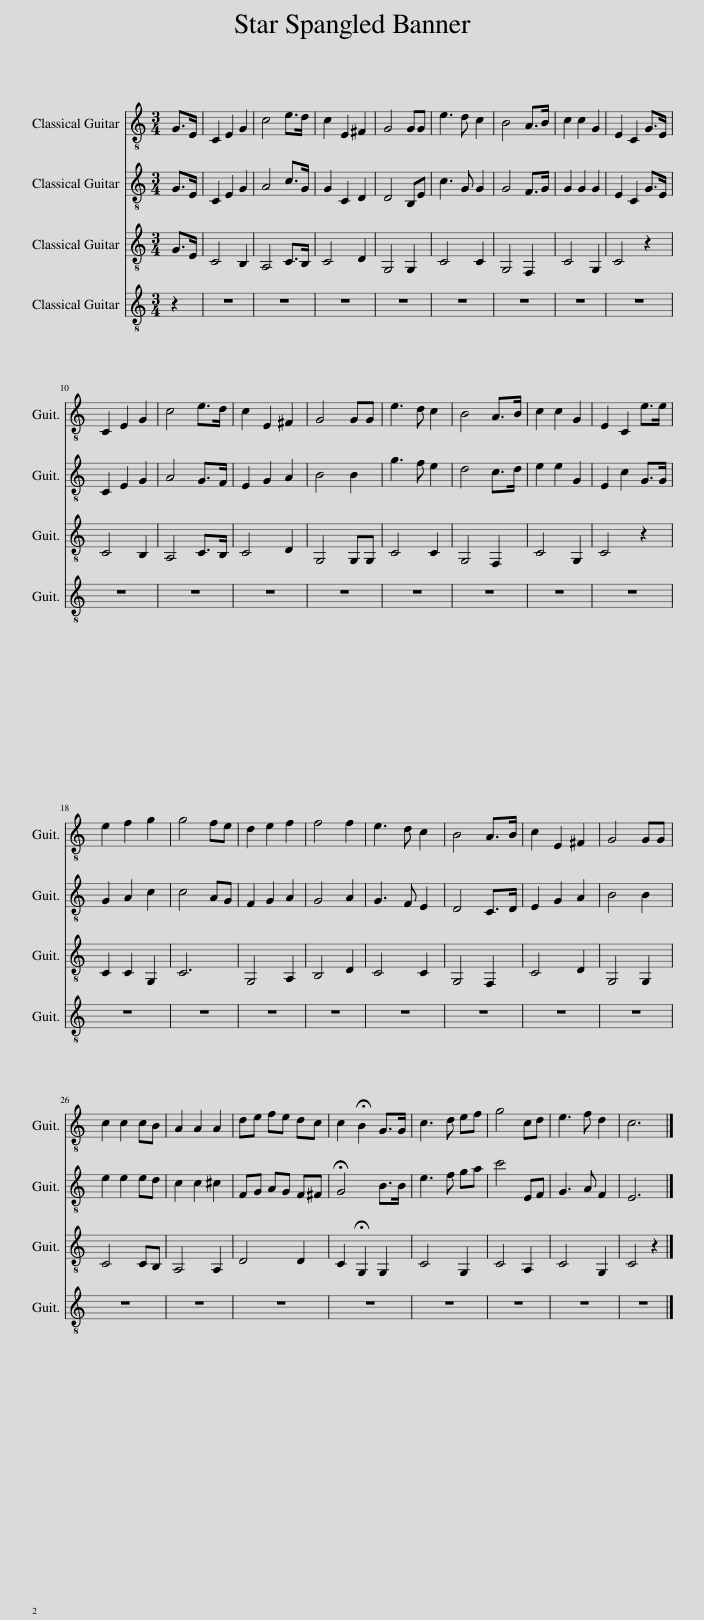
X:1
%%score 1 2 3
L:1/8
M:3/4
I:linebreak $
K:C
V:1 treble-8
V:2 treble-8
V:3 treble-8
V:1
 G>E | C2 E2 G2 | c4 e>d | c2 E2 ^F2 | G4 GG | %5
 e3 d c2 | B4 A>B | c2 c2 G2 | E2 C2 G>E |$ C2 E2 G2 | %10
 c4 e>d | c2 E2 ^F2 | G4 GG | e3 d c2 | B4 A>B | %15
 c2 c2 G2 | E2 C2 e>e |$ e2 f2 g2 | g4 fe | d2 e2 f2 | %20
 f4 f2 | e3 d c2 | B4 A>B | c2 E2 ^F2 | G4 GG |$ %25
 c2 c2 cB | A2 A2 A2 | de fe dc | c2 !fermata!B2 G>G | c3 d ef | %30
 g4 cd | e3 f d2 | c6 |] %33
V:2
 G>E | C2 E2 G2 | A4 c>G | G2 C2 D2 | D4 B,E | %5
 c3 G G2 | G4 F>G | G2 G2 G2 | E2 C2 G>E |$ C2 E2 G2 | %10
 A4 G>F | E2 G2 A2 | B4 B2 | g3 f e2 | d4 c>d | %15
 e2 e2 G2 | E2 c2 G>G |$ G2 A2 c2 | c4 AG | F2 G2 A2 | %20
 G4 A2 | G3 F E2 | D4 C>D | E2 G2 A2 | B4 B2 |$ %25
 e2 e2 ed | c2 c2 ^c2 | FG AG F^F | !fermata!G4 B>B | e3 f ga | %30
 c'4 EF | G3 A F2 | E6 |] %33
V:3
 G>E | C4 B,2 | A,4 C>B, | C4 D2 | G,4 G,2 | %5
 C4 C2 | G,4 F,2 | C4 G,2 | C4 z2 |$ C4 B,2 | %10
 A,4 C>B, | C4 D2 | G,4 G,G, | C4 C2 | G,4 F,2 | %15
 C4 G,2 | C4 z2 |$ C2 C2 G,2 | C6 | G,4 A,2 | %20
 B,4 D2 | C4 C2 | G,4 F,2 | C4 D2 | G,4 G,2 |$ %25
 C4 CB, | A,4 A,2 | D4 D2 | C2 !fermata!G,2 G,2 | C4 G,2 | %30
 C4 A,2 | C4 G,2 | C4 z2 |] %33
